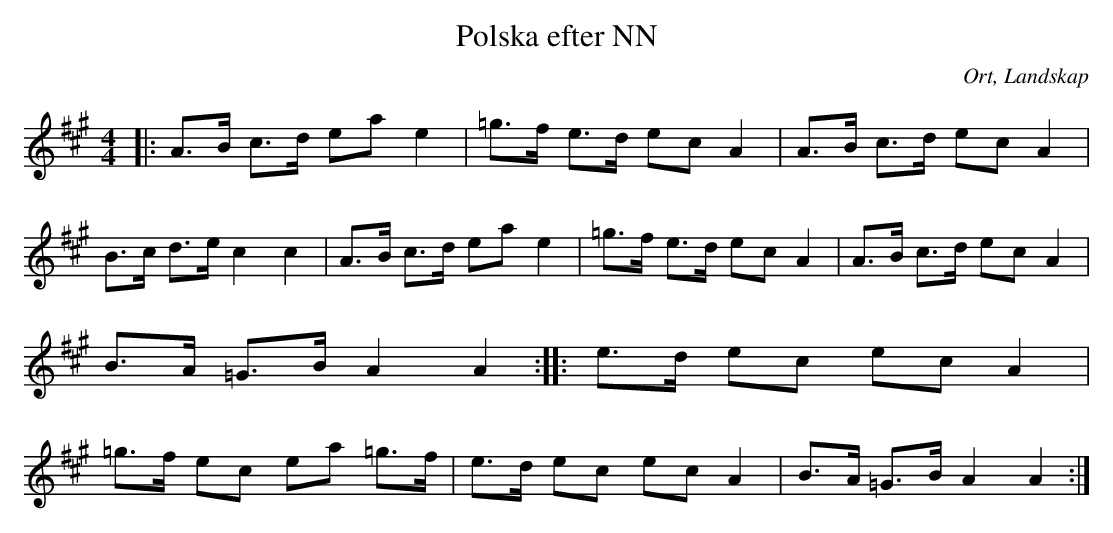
X:1
T:Polska efter NN
O:Ort, Landskap
M:4/4
L:1/16
K:A
|: A3B c3d e2a2 e4 | =g3f e3d e2c2 A4 | A3B c3d e2c2 A4 |B3c d3e c4 c4  | A3B c3d e2a2 e4 | =g3f e3d e2c2 A4 | A3B c3d e2c2 A4 |B3A =G3B A4 A4:||:  e3d e2c2  e2c2 A4 | =g3f e2c2 e2a2 =g3f | e3d e2c2 e2c2 A4 |B3A =G3B A4 A4 :|
